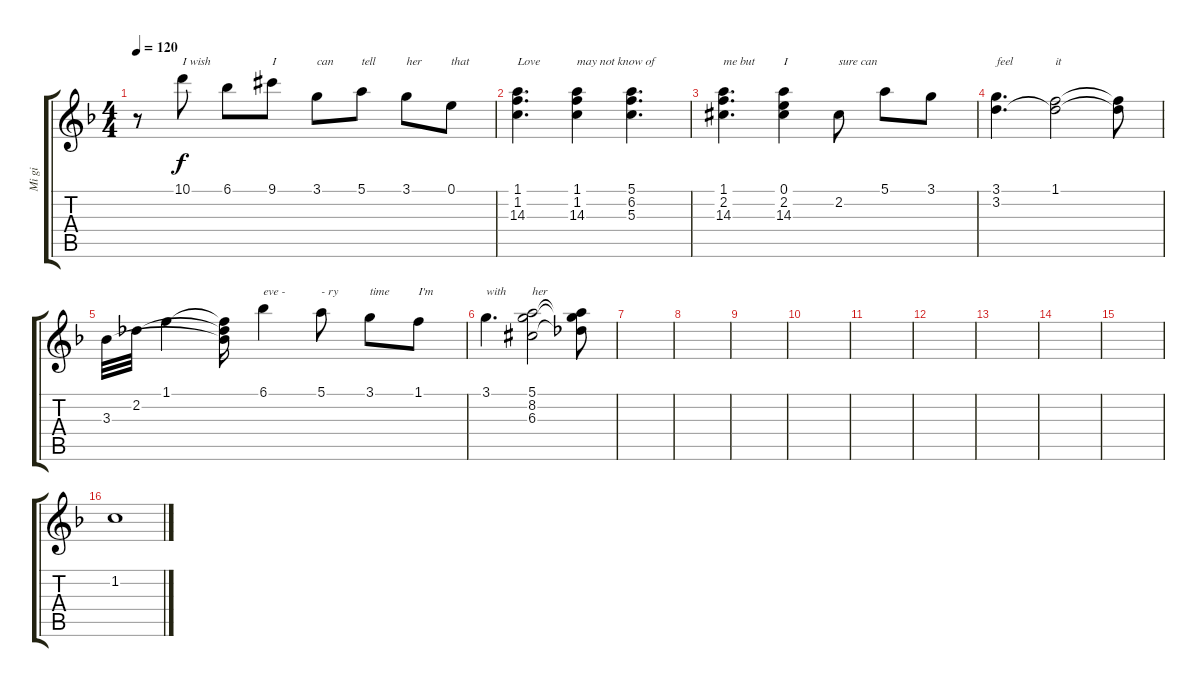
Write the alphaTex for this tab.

\track ("Mi gi" "Mi gi") {instrument electricguitarjazz}
\staff {score tabs}
\tuning (E4 B3 G3 D3 A2 E2) {hide}
\ts (4 4)
\tempo 120
\clef g2
\ks f
r.8{dy f} 10.1.8{txt "I wish "} 6.1.8 9.1{acc #}.8{txt "I"} 3.1.8{txt "can"} 5.1.8{txt "tell"} 3.1.8{txt "her"} 0.1.8{txt "that"} |
(1.1 1.2 14.3).4{d txt "Love"} (1.1 1.2 14.3).4{txt "may not know of"} (5.1 6.2 5.3).4{d} |
(1.1 2.2{acc #} 14.3).4{d txt "me but"} (0.1 2.2{acc #} 14.3).4{txt "I"} 2.2{acc #}.8{txt "sure can"} 5.1.8 3.1.8 |
(3.1 3.2).4{d txt "feel"} (1.1 3.2{t}).2{txt "it"} (1.1{t} 3.2{t}).8 |
3.3.32 2.2.32 1.1.4 (1.1{t} 2.2{t} 3.3{t}).16 6.1.4{txt "eve -"} 5.1.8{txt "- ry"} 3.1.8{txt "time"} 1.1.8{txt "I'm"} |
3.1.4{d txt "with"} (5.1 8.2 6.3{acc #}).2{txt "her"} (5.1{t} 8.2{t} 6.3{t}).8 |
|
|
|
|
|
|
|
|
|
1.2.1
